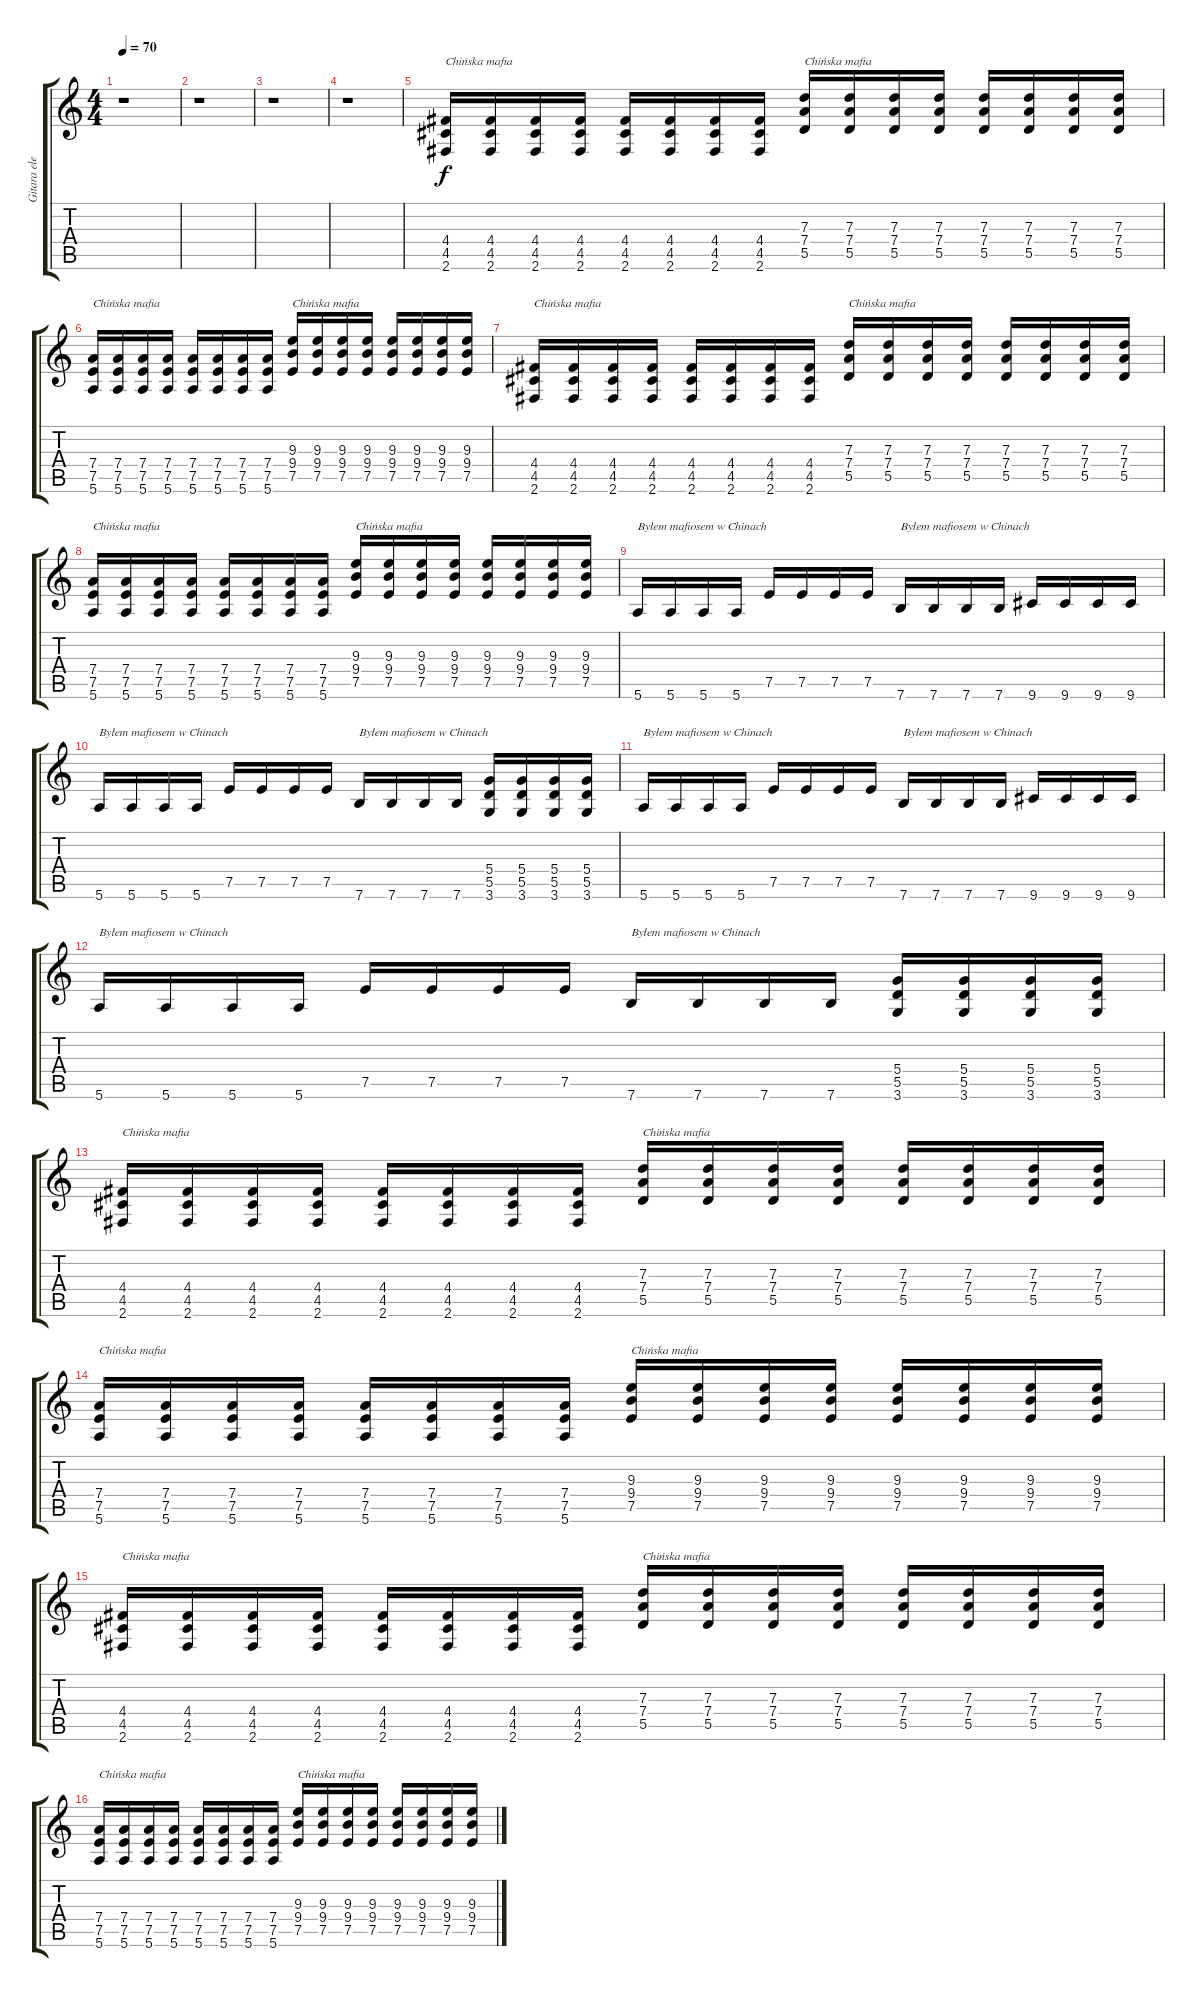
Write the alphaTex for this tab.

\track ("Gitara elektryczna" "Gitara ele") {instrument distortionguitar}
\staff {score tabs}
\tuning (E4 B3 G3 D3 A2 E2) {hide}
\ts (4 4)
\tempo 70
\clef g2
\ks c
r.1{dy f instrument distortionguitar} |
r.1 |
r.1 |
r.1 |
(4.4 4.5 2.6).16{txt "Chińska mafia"} (4.4 4.5 2.6).16 (4.4 4.5 2.6).16 (4.4 4.5 2.6).16 (4.4 4.5 2.6).16 (4.4 4.5 2.6).16 (4.4 4.5 2.6).16 (4.4 4.5 2.6).16 (7.3 7.4 5.5).16{txt "Chińska mafia"} (7.3 7.4 5.5).16 (7.3 7.4 5.5).16 (7.3 7.4 5.5).16 (7.3 7.4 5.5).16 (7.3 7.4 5.5).16 (7.3 7.4 5.5).16 (7.3 7.4 5.5).16 |
(7.4 7.5 5.6).16{txt "Chińska mafia"} (7.4 7.5 5.6).16 (7.4 7.5 5.6).16 (7.4 7.5 5.6).16 (7.4 7.5 5.6).16 (7.4 7.5 5.6).16 (7.4 7.5 5.6).16 (7.4 7.5 5.6).16 (9.3 9.4 7.5).16{txt "Chińska mafia"} (9.3 9.4 7.5).16 (9.3 9.4 7.5).16 (9.3 9.4 7.5).16 (9.3 9.4 7.5).16 (9.3 9.4 7.5).16 (9.3 9.4 7.5).16 (9.3 9.4 7.5).16 |
(4.4 4.5 2.6).16{txt "Chińska mafia"} (4.4 4.5 2.6).16 (4.4 4.5 2.6).16 (4.4 4.5 2.6).16 (4.4 4.5 2.6).16 (4.4 4.5 2.6).16 (4.4 4.5 2.6).16 (4.4 4.5 2.6).16 (7.3 7.4 5.5).16{txt "Chińska mafia"} (7.3 7.4 5.5).16 (7.3 7.4 5.5).16 (7.3 7.4 5.5).16 (7.3 7.4 5.5).16 (7.3 7.4 5.5).16 (7.3 7.4 5.5).16 (7.3 7.4 5.5).16 |
(7.4 7.5 5.6).16{txt "Chińska mafia"} (7.4 7.5 5.6).16 (7.4 7.5 5.6).16 (7.4 7.5 5.6).16 (7.4 7.5 5.6).16 (7.4 7.5 5.6).16 (7.4 7.5 5.6).16 (7.4 7.5 5.6).16 (9.3 9.4 7.5).16{txt "Chińska mafia"} (9.3 9.4 7.5).16 (9.3 9.4 7.5).16 (9.3 9.4 7.5).16 (9.3 9.4 7.5).16 (9.3 9.4 7.5).16 (9.3 9.4 7.5).16 (9.3 9.4 7.5).16 |
5.6.16{txt "Byłem mafiosem w Chinach"} 5.6.16 5.6.16 5.6.16 7.5.16 7.5.16 7.5.16 7.5.16 7.6.16{txt "Byłem mafiosem w Chinach"} 7.6.16 7.6.16 7.6.16 9.6.16 9.6.16 9.6.16 9.6.16 |
5.6.16{txt "Byłem mafiosem w Chinach"} 5.6.16 5.6.16 5.6.16 7.5.16 7.5.16 7.5.16 7.5.16 7.6.16{txt "Byłem mafiosem w Chinach"} 7.6.16 7.6.16 7.6.16 (5.4 5.5 3.6).16 (5.4 5.5 3.6).16 (5.4 5.5 3.6).16 (5.4 5.5 3.6).16 |
5.6.16{txt "Byłem mafiosem w Chinach"} 5.6.16 5.6.16 5.6.16 7.5.16 7.5.16 7.5.16 7.5.16 7.6.16{txt "Byłem mafiosem w Chinach"} 7.6.16 7.6.16 7.6.16 9.6.16 9.6.16 9.6.16 9.6.16 |
5.6.16{txt "Byłem mafiosem w Chinach"} 5.6.16 5.6.16 5.6.16 7.5.16 7.5.16 7.5.16 7.5.16 7.6.16{txt "Byłem mafiosem w Chinach"} 7.6.16 7.6.16 7.6.16 (5.4 5.5 3.6).16 (5.4 5.5 3.6).16 (5.4 5.5 3.6).16 (5.4 5.5 3.6).16 |
(4.4 4.5 2.6).16{txt "Chińska mafia"} (4.4 4.5 2.6).16 (4.4 4.5 2.6).16 (4.4 4.5 2.6).16 (4.4 4.5 2.6).16 (4.4 4.5 2.6).16 (4.4 4.5 2.6).16 (4.4 4.5 2.6).16 (7.3 7.4 5.5).16{txt "Chińska mafia"} (7.3 7.4 5.5).16 (7.3 7.4 5.5).16 (7.3 7.4 5.5).16 (7.3 7.4 5.5).16 (7.3 7.4 5.5).16 (7.3 7.4 5.5).16 (7.3 7.4 5.5).16 |
(7.4 7.5 5.6).16{txt "Chińska mafia"} (7.4 7.5 5.6).16 (7.4 7.5 5.6).16 (7.4 7.5 5.6).16 (7.4 7.5 5.6).16 (7.4 7.5 5.6).16 (7.4 7.5 5.6).16 (7.4 7.5 5.6).16 (9.3 9.4 7.5).16{txt "Chińska mafia"} (9.3 9.4 7.5).16 (9.3 9.4 7.5).16 (9.3 9.4 7.5).16 (9.3 9.4 7.5).16 (9.3 9.4 7.5).16 (9.3 9.4 7.5).16 (9.3 9.4 7.5).16 |
(4.4 4.5 2.6).16{txt "Chińska mafia"} (4.4 4.5 2.6).16 (4.4 4.5 2.6).16 (4.4 4.5 2.6).16 (4.4 4.5 2.6).16 (4.4 4.5 2.6).16 (4.4 4.5 2.6).16 (4.4 4.5 2.6).16 (7.3 7.4 5.5).16{txt "Chińska mafia"} (7.3 7.4 5.5).16 (7.3 7.4 5.5).16 (7.3 7.4 5.5).16 (7.3 7.4 5.5).16 (7.3 7.4 5.5).16 (7.3 7.4 5.5).16 (7.3 7.4 5.5).16 |
(7.4 7.5 5.6).16{txt "Chińska mafia"} (7.4 7.5 5.6).16 (7.4 7.5 5.6).16 (7.4 7.5 5.6).16 (7.4 7.5 5.6).16 (7.4 7.5 5.6).16 (7.4 7.5 5.6).16 (7.4 7.5 5.6).16 (9.3 9.4 7.5).16{txt "Chińska mafia"} (9.3 9.4 7.5).16 (9.3 9.4 7.5).16 (9.3 9.4 7.5).16 (9.3 9.4 7.5).16 (9.3 9.4 7.5).16 (9.3 9.4 7.5).16 (9.3 9.4 7.5).16
